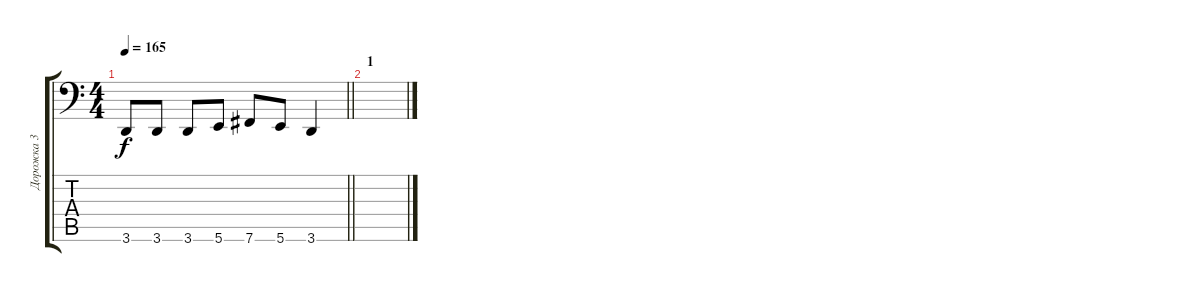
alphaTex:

\track ("Дорожка 3" "Дорожка 3") {instrument electricbassfinger}
\staff {score tabs}
\tuning (Db3 Ab2 E2 B1 Gb1 B0) {hide}
\ts (4 4)
\tempo 165
\clef f4
\barLineRight lightlight
\ks c
3.6.8{dy f} 3.6.8 3.6.8 5.6.8 7.6.8 5.6.8 3.6.4 |
\section ("" "1")
